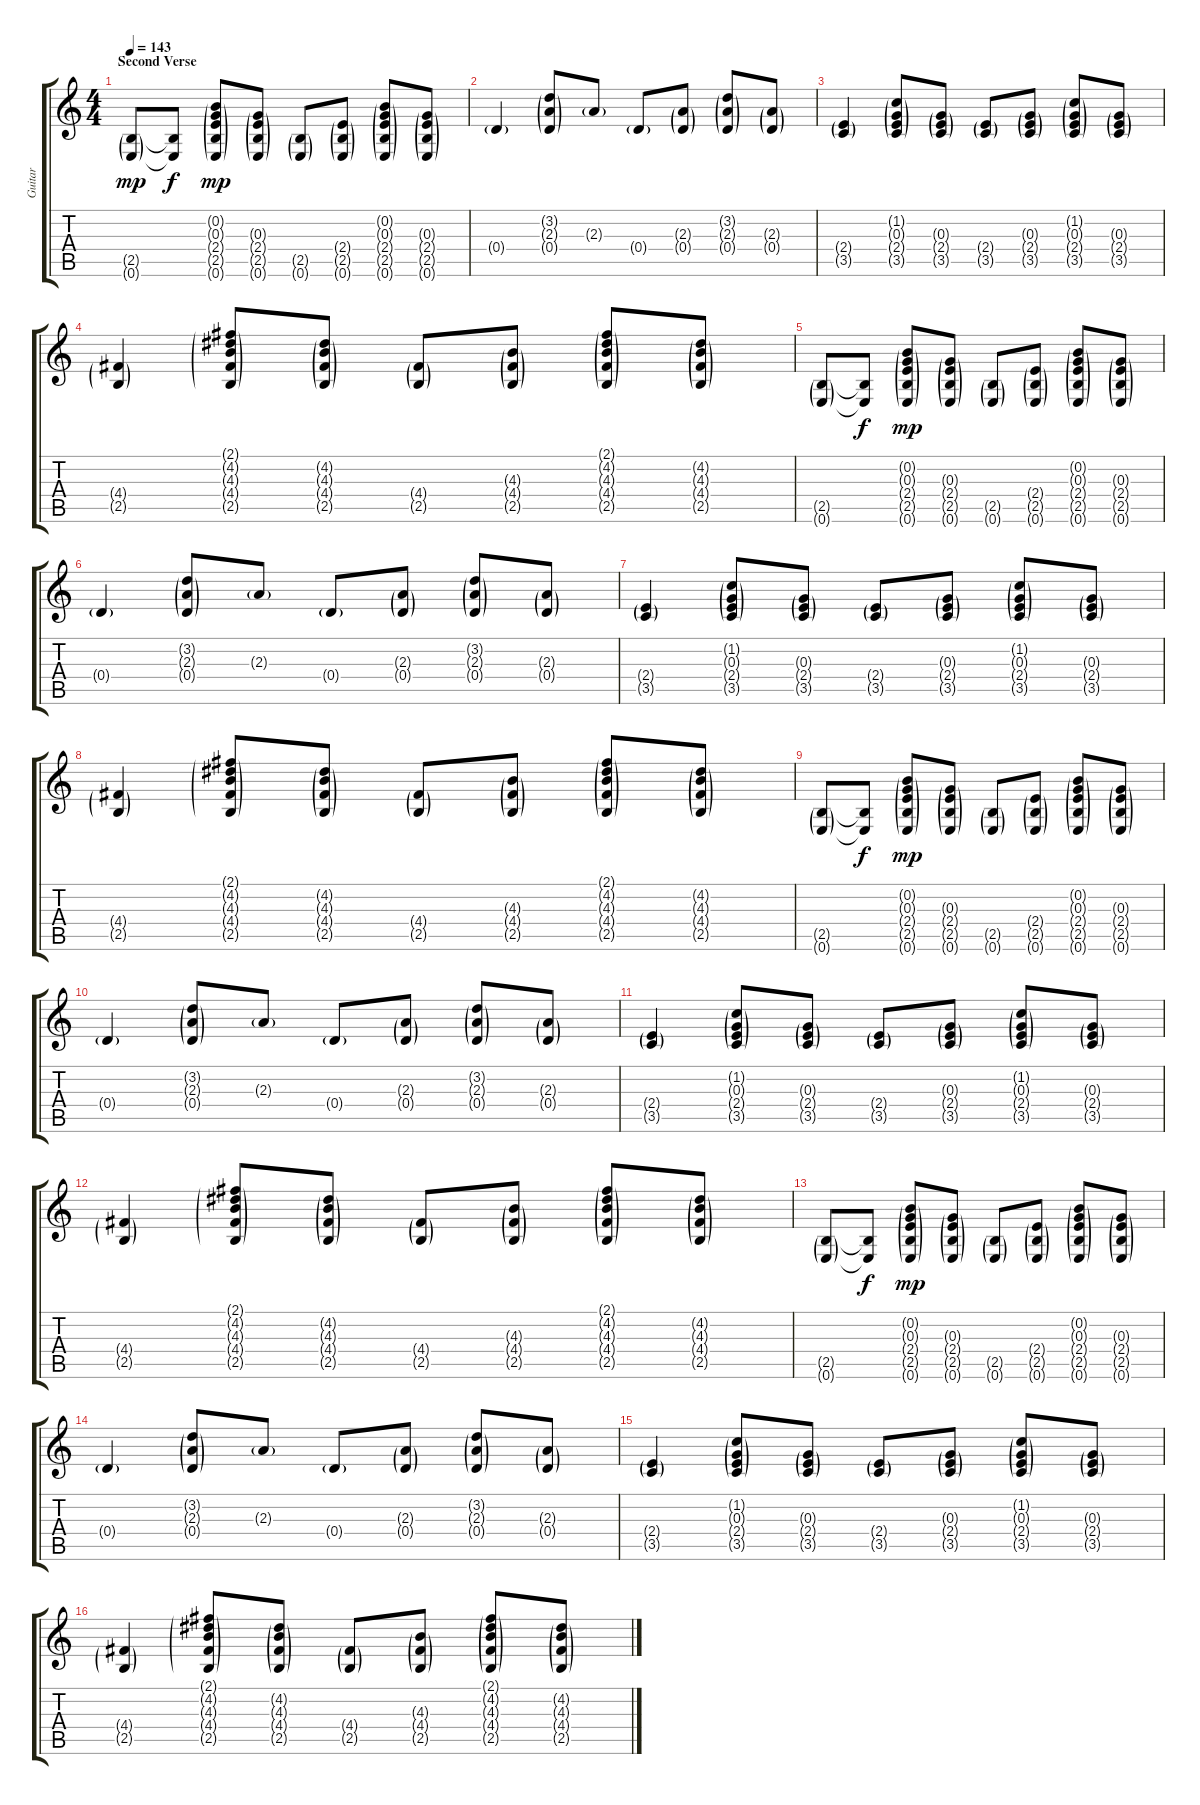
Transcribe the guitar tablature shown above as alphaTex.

\track ("Guitar" "Guitar") {instrument overdrivenguitar}
\staff {score tabs}
\tuning (E4 B3 G3 D3 A2 E2) {hide}
\ts (4 4)
\section ("" "Second Verse")
\tempo 143
\clef g2
\ks c
(2.5{g} 0.6{g}).8{dy mp volume 14} (2.5{t} 0.6{t}).8{dy f} (0.2{g} 0.3{g} 2.4{g} 2.5{g} 0.6{g}).8{dy mp} (0.3{g} 2.4{g} 2.5{g} 0.6{g}).8 (2.5{g} 0.6{g}).8 (2.4{g} 2.5{g} 0.6{g}).8 (0.2{g} 0.3{g} 2.4{g} 2.5{g} 0.6{g}).8 (0.3{g} 2.4{g} 2.5{g} 0.6{g}).8 |
0.4{g}.4 (3.2{g} 2.3{g} 0.4{g}).8 2.3{g}.8 0.4{g}.8 (2.3{g} 0.4{g}).8 (3.2{g} 2.3{g} 0.4{g}).8 (2.3{g} 0.4{g}).8 |
(2.4{g} 3.5{g}).4 (1.2{g} 0.3{g} 2.4{g} 3.5{g}).8 (0.3{g} 2.4{g} 3.5{g}).8 (2.4{g} 3.5{g}).8 (0.3{g} 2.4{g} 3.5{g}).8 (1.2{g} 0.3{g} 2.4{g} 3.5{g}).8 (0.3{g} 2.4{g} 3.5{g}).8 |
(4.4{g} 2.5{g}).4 (2.1{g} 4.2{g} 4.3{g} 4.4{g} 2.5{g}).8 (4.2{g} 4.3{g} 4.4{g} 2.5{g}).8 (4.4{g} 2.5{g}).8 (4.3{g} 4.4{g} 2.5{g}).8 (2.1{g} 4.2{g} 4.3{g} 4.4{g} 2.5{g}).8 (4.2{g} 4.3{g} 4.4{g} 2.5{g}).8 |
(2.5{g} 0.6{g}).8 (2.5{t} 0.6{t}).8{dy f} (0.2{g} 0.3{g} 2.4{g} 2.5{g} 0.6{g}).8{dy mp} (0.3{g} 2.4{g} 2.5{g} 0.6{g}).8 (2.5{g} 0.6{g}).8 (2.4{g} 2.5{g} 0.6{g}).8 (0.2{g} 0.3{g} 2.4{g} 2.5{g} 0.6{g}).8 (0.3{g} 2.4{g} 2.5{g} 0.6{g}).8 |
0.4{g}.4 (3.2{g} 2.3{g} 0.4{g}).8 2.3{g}.8 0.4{g}.8 (2.3{g} 0.4{g}).8 (3.2{g} 2.3{g} 0.4{g}).8 (2.3{g} 0.4{g}).8 |
(2.4{g} 3.5{g}).4 (1.2{g} 0.3{g} 2.4{g} 3.5{g}).8 (0.3{g} 2.4{g} 3.5{g}).8 (2.4{g} 3.5{g}).8 (0.3{g} 2.4{g} 3.5{g}).8 (1.2{g} 0.3{g} 2.4{g} 3.5{g}).8 (0.3{g} 2.4{g} 3.5{g}).8 |
(4.4{g} 2.5{g}).4 (2.1{g} 4.2{g} 4.3{g} 4.4{g} 2.5{g}).8 (4.2{g} 4.3{g} 4.4{g} 2.5{g}).8 (4.4{g} 2.5{g}).8 (4.3{g} 4.4{g} 2.5{g}).8 (2.1{g} 4.2{g} 4.3{g} 4.4{g} 2.5{g}).8 (4.2{g} 4.3{g} 4.4{g} 2.5{g}).8 |
(2.5{g} 0.6{g}).8 (2.5{t} 0.6{t}).8{dy f} (0.2{g} 0.3{g} 2.4{g} 2.5{g} 0.6{g}).8{dy mp} (0.3{g} 2.4{g} 2.5{g} 0.6{g}).8 (2.5{g} 0.6{g}).8 (2.4{g} 2.5{g} 0.6{g}).8 (0.2{g} 0.3{g} 2.4{g} 2.5{g} 0.6{g}).8 (0.3{g} 2.4{g} 2.5{g} 0.6{g}).8 |
0.4{g}.4 (3.2{g} 2.3{g} 0.4{g}).8 2.3{g}.8 0.4{g}.8 (2.3{g} 0.4{g}).8 (3.2{g} 2.3{g} 0.4{g}).8 (2.3{g} 0.4{g}).8 |
(2.4{g} 3.5{g}).4 (1.2{g} 0.3{g} 2.4{g} 3.5{g}).8 (0.3{g} 2.4{g} 3.5{g}).8 (2.4{g} 3.5{g}).8 (0.3{g} 2.4{g} 3.5{g}).8 (1.2{g} 0.3{g} 2.4{g} 3.5{g}).8 (0.3{g} 2.4{g} 3.5{g}).8 |
(4.4{g} 2.5{g}).4 (2.1{g} 4.2{g} 4.3{g} 4.4{g} 2.5{g}).8 (4.2{g} 4.3{g} 4.4{g} 2.5{g}).8 (4.4{g} 2.5{g}).8 (4.3{g} 4.4{g} 2.5{g}).8 (2.1{g} 4.2{g} 4.3{g} 4.4{g} 2.5{g}).8 (4.2{g} 4.3{g} 4.4{g} 2.5{g}).8 |
(2.5{g} 0.6{g}).8 (2.5{t} 0.6{t}).8{dy f} (0.2{g} 0.3{g} 2.4{g} 2.5{g} 0.6{g}).8{dy mp} (0.3{g} 2.4{g} 2.5{g} 0.6{g}).8 (2.5{g} 0.6{g}).8 (2.4{g} 2.5{g} 0.6{g}).8 (0.2{g} 0.3{g} 2.4{g} 2.5{g} 0.6{g}).8 (0.3{g} 2.4{g} 2.5{g} 0.6{g}).8 |
0.4{g}.4 (3.2{g} 2.3{g} 0.4{g}).8 2.3{g}.8 0.4{g}.8 (2.3{g} 0.4{g}).8 (3.2{g} 2.3{g} 0.4{g}).8 (2.3{g} 0.4{g}).8 |
(2.4{g} 3.5{g}).4 (1.2{g} 0.3{g} 2.4{g} 3.5{g}).8 (0.3{g} 2.4{g} 3.5{g}).8 (2.4{g} 3.5{g}).8 (0.3{g} 2.4{g} 3.5{g}).8 (1.2{g} 0.3{g} 2.4{g} 3.5{g}).8 (0.3{g} 2.4{g} 3.5{g}).8 |
(4.4{g} 2.5{g}).4 (2.1{g} 4.2{g} 4.3{g} 4.4{g} 2.5{g}).8 (4.2{g} 4.3{g} 4.4{g} 2.5{g}).8 (4.4{g} 2.5{g}).8 (4.3{g} 4.4{g} 2.5{g}).8 (2.1{g} 4.2{g} 4.3{g} 4.4{g} 2.5{g}).8 (4.2{g} 4.3{g} 4.4{g} 2.5{g}).8
